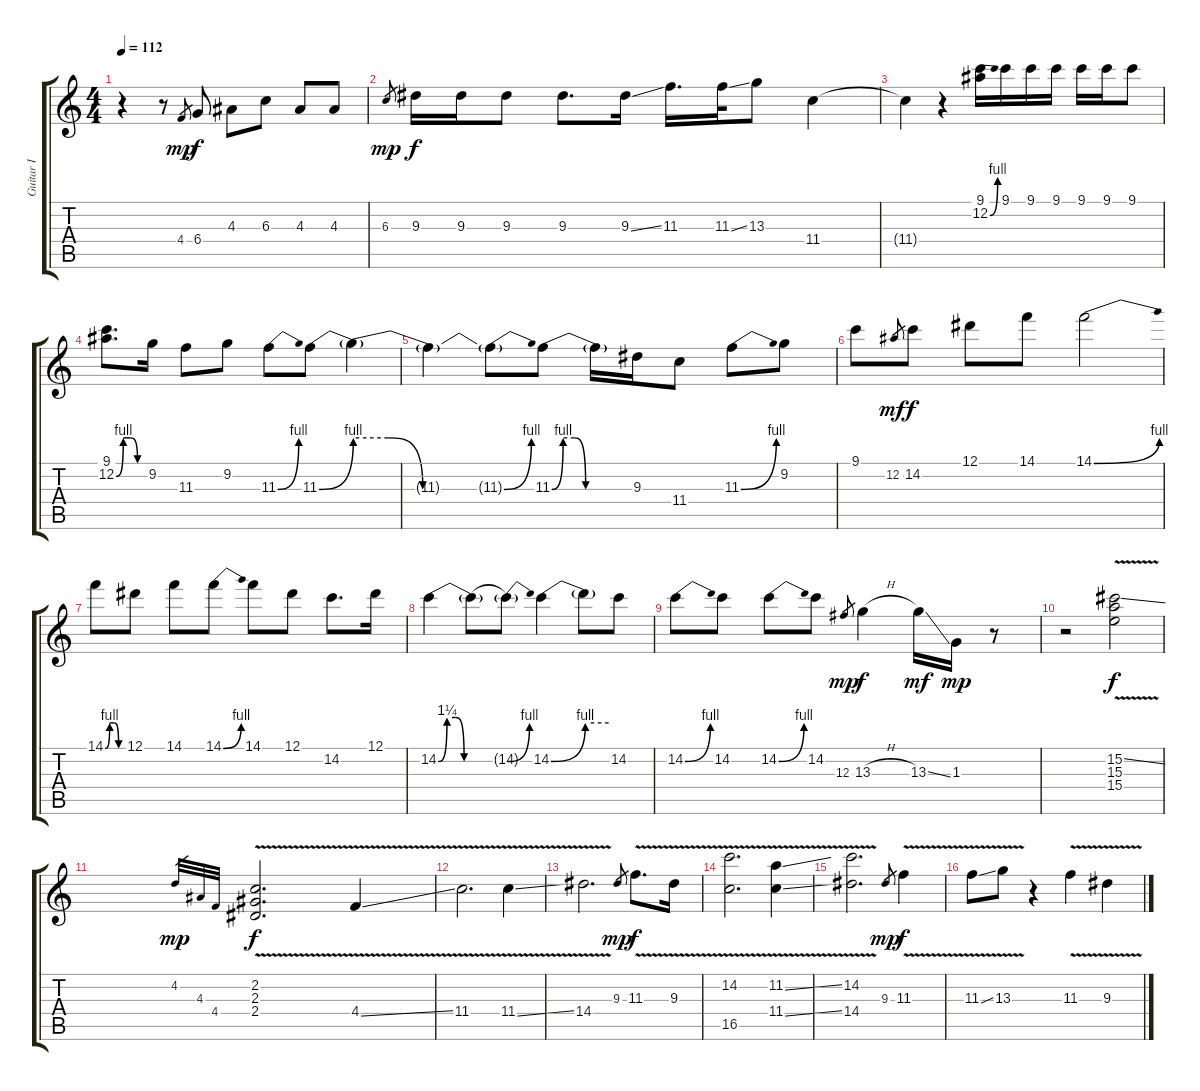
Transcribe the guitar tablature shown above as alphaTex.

\track ("Guitar I" "Guitar I") {instrument overdrivenguitar}
\staff {score tabs}
\tuning (Eb4 Bb3 Gb3 Db3 Ab2 Eb2) {hide}
\ts (4 4)
\tempo 112
\clef g2
\ks c
r.4{dy f} r.8 4.4.8{gr dy mp} 6.4.8{dy f} 4.3.8 6.3.8 4.3.8 4.3.8 |
6.3.8{gr dy mp} 9.3.16{dy f} 9.3.16 9.3.8 9.3.8{d} 9.3{ss}.16 11.3.16{d} 11.3{ss}.32 13.3.8 11.4.4 |
11.4{t}.4 r.4 (9.1 12.2{be (bend 0 0 60 4)}).16 9.1.16 9.1.16 9.1.16 9.1.16 9.1.16 9.1.8 |
(9.1 12.2{be (custom 0 0 15 4 30 4 45 0 60 0)}).8{d} 9.2.16 11.3.8 9.2.8 11.3{be (bend 0 0 60 4)}.8 11.3{be (bend 0 0 60 4)}.8 11.3{be (custom 0 4 15 4 30 0 60 0) t}.4 |
11.3{t}.4 11.3{be (bend 0 0 60 4) t}.8 11.3{be (custom 0 0 15 4 30 4 45 0 60 0)}.8 11.3{be (hold 0 0 60 0) t}.16 9.3.16 11.4.8 11.3{be (bend 0 0 60 4)}.8 9.2.8 |
9.1.8 12.2.8{gr dy mf} 14.2.8{dy f} 12.1.8 14.1.8 14.1{be (bend 0 0 60 4)}.2 |
14.1{be (custom 0 0 15 4 30 4 45 0 60 0)}.8 12.1.8 14.1.8 14.1{be (bend 0 0 60 4)}.8 14.1.8 12.1.8 14.2.8{d} 12.1.16 |
14.2{be (custom 0 0 15 5 30 5 45 0 60 0)}.4 14.2{be (hold 0 0 60 0) t}.8 14.2{be (bend 0 0 60 4) t}.8 14.2{be (bend 0 0 60 4)}.4 14.2{be (hold 0 4 60 4) t}.8 14.2.8 |
14.2{be (bend 0 0 60 4)}.8 14.2.8 14.2{be (bend 0 0 60 4)}.8 14.2.8 12.3.8{gr dy mp} 13.3{h}.4{dy f} 13.3{ss}.16{dy mf} 1.3.16{dy mp} r.8 |
r.2 (15.2{v ss} 15.3{v} 15.4{v}).2{dy f} |
4.2.32{gr dy mp} 4.3.32{gr} 4.4.32{gr} (2.2{v} 2.3{v} 2.4{v}).2{d dy f} 4.4{v ss}.4 |
11.4{v}.2{d} 11.4{v ss}.4 |
14.4{v}.2{d} 9.3.8{gr dy mp} 11.3{v}.8{d dy f} 9.3{v}.16 |
(14.2{v} 16.5{v}).2{d} (11.2{v ss} 11.4{v ss}).4 |
(14.2{v} 14.4{v}).2{d} 9.3.8{gr dy mp} 11.3{v}.4{dy f} |
11.3{v ss}.8 13.3{v}.8 r.4 11.3{v}.4 9.3{v}.4
